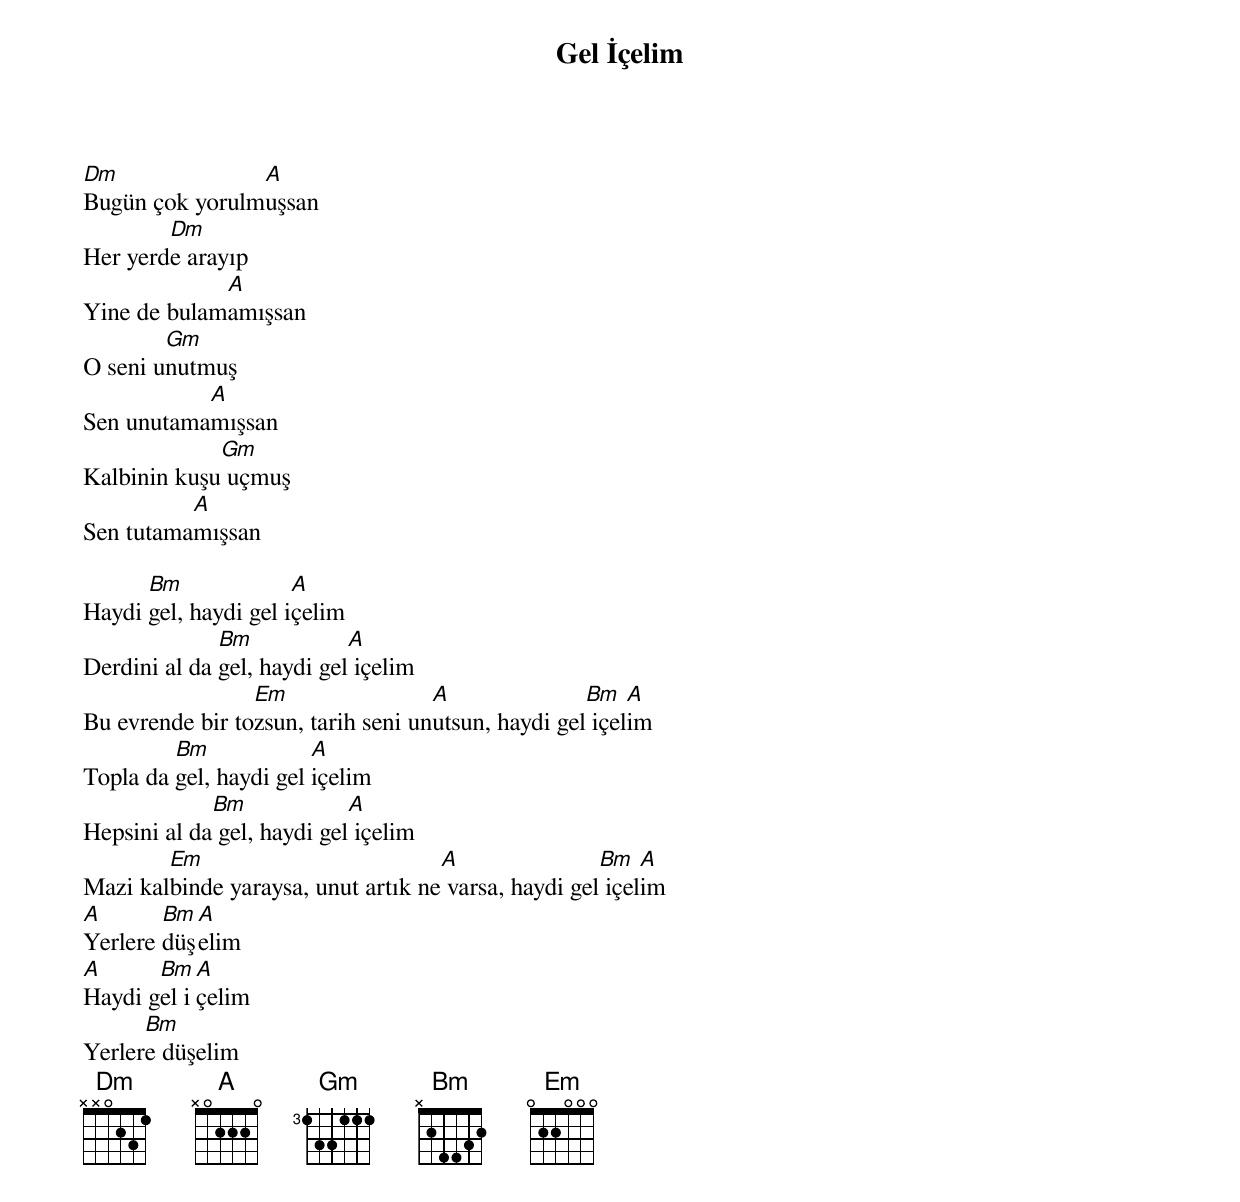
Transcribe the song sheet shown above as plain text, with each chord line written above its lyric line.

{title: Gel İçelim}
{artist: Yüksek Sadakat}

Dm              A
Bugün çok yorulmuşsan
        Dm
Her yerde arayıp
             A
Yine de bulamamışsan
        Gm
O seni unutmuş
           A
Sen unutamamışsan
             Gm
Kalbinin kuşu uçmuş
          A
Sen tutamamışsan

      Bm              A
Haydi gel, haydi gel içelim
              Bm            A
Derdini al da gel, haydi gel içelim
                 Em                 A               Bm   A
Bu evrende bir tozsun, tarih seni unutsun, haydi gel içelim
         Bm             A
Topla da gel, haydi gel içelim
             Bm             A
Hepsini al da gel, haydi gel içelim
        Em                          A                Bm   A
Mazi kalbinde yaraysa, unut artık ne varsa, haydi gel içelim
A       Bm A
Yerlere düşelim
A      Bm  A
Haydi gel içelim
      Bm
Yerlere düşelim
